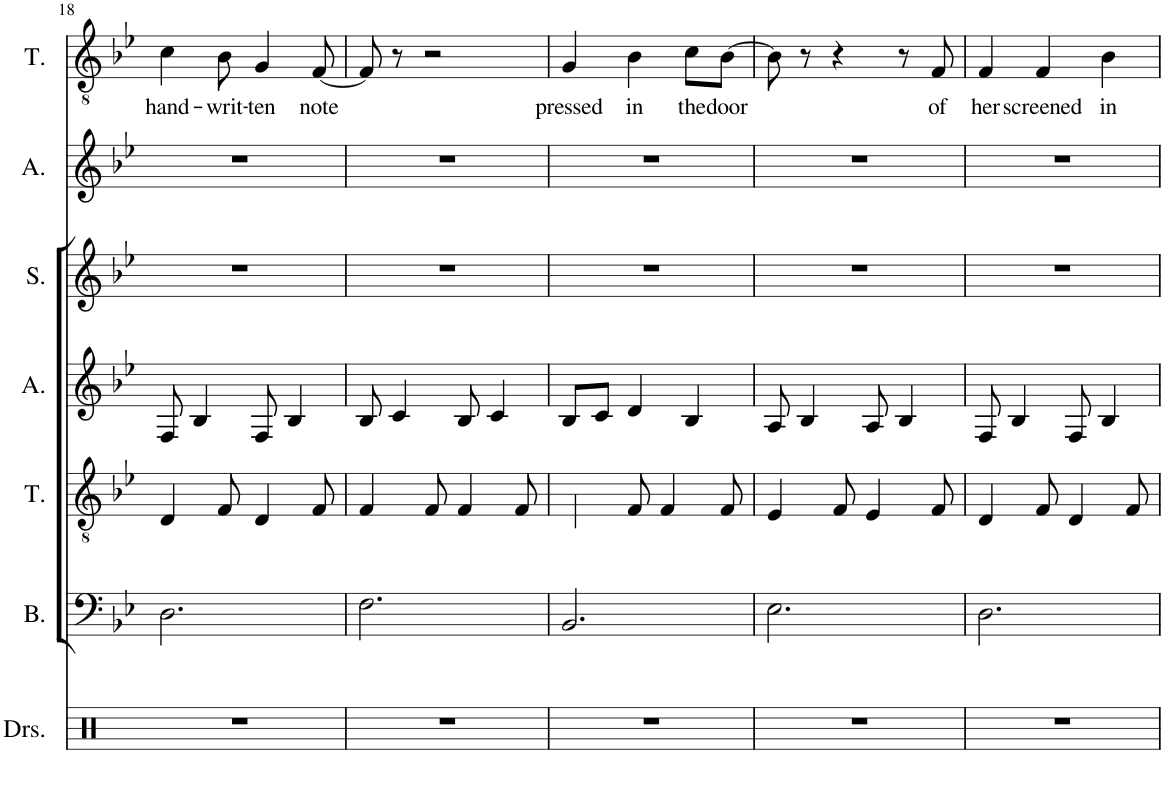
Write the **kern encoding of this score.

**kern	**kern	**kern	**kern	**kern	**kern	**kern	**text
*part7	*part6	*part5	*part4	*part3	*part2	*part1	*part1
*staff7	*staff6	*staff5	*staff4	*staff3	*staff2	*staff1	*staff1
*I"Drumset	*I"Bass	*I"Tenor	*I"Alto	*I"Soprano	*I"Alto	*I"Tenor	*
*I'Drs.	*I'B.	*I'T.	*I'A.	*I'S.	*I'A.	*I'T.	*
!!LO:PB:g=z
*clefX	*clefF4	*clefGv2	*clefG2	*clefG2	*clefG2	*clefGv2	*
*k[]	*k[b-e-]	*k[b-e-]	*k[b-e-]	*k[b-e-]	*k[b-e-]	*k[b-e-]	*
*M3/4	*M3/4	*M3/4	*M3/4	*M3/4	*M3/4	*M3/4	*
=18	=18	=18	=18	=18	=18	=18	=18
!	!	!	!	!	!	!	!LO:LY:b
2.r	2.D\	4D/	8F/	2.r	2.r	4c\	hand-
.	.	.	4B-/	.	.	.	.
!	!	!	!	!	!	!	!LO:LY:b
.	.	8F/	.	.	.	8B-\	-writ-
!	!	!	!	!	!	!	!LO:LY:b
.	.	4D/	8F/	.	.	4G/	-ten
.	.	.	4B-/	.	.	.	.
!	!	!	!	!	!	!	!LO:LY:b
.	.	8F/	.	.	.	[8F/	note
=19	=19	=19	=19	=19	=19	=19	=19
2.r	2.F\	4F/	8B-/	2.r	2.r	8F/]	.
.	.	.	4c/	.	.	8r	.
.	.	8F/	.	.	.	2r	.
.	.	4F/	8B-/	.	.	.	.
.	.	.	4c/	.	.	.	.
.	.	8F/	.	.	.	.	.
=20	=20	=20	=20	=20	=20	=20	=20
!	!	!	!	!	!	!	!LO:LY:b
2.r	2.BB-/	4BB-/	8B-/L	2.r	2.r	4G/	pressed
.	.	.	8c/J	.	.	.	.
!	!	!	!	!	!	!	!LO:LY:b
.	.	8F/	4d/	.	.	4B-\	in
.	.	4F/	.	.	.	.	.
!	!	!	!	!	!	!	!LO:LY:b
.	.	.	4B-/	.	.	8c\L	the
!	!	!	!	!	!	!	!LO:LY:b
.	.	8F/	.	.	.	[8B-\J	door
=21	=21	=21	=21	=21	=21	=21	=21
2.r	2.E-\	4E-/	8A/	2.r	2.r	8B-\]	.
.	.	.	4B-/	.	.	8r	.
.	.	8F/	.	.	.	4r	.
.	.	4E-/	8A/	.	.	.	.
.	.	.	4B-/	.	.	8r	.
!	!	!	!	!	!	!	!LO:LY:b
.	.	8F/	.	.	.	8F/	of
=22	=22	=22	=22	=22	=22	=22	=22
!	!	!	!	!	!	!	!LO:LY:b
2.r	2.D\	4D/	8F/	2.r	2.r	4F/	her
.	.	.	4B-/	.	.	.	.
!	!	!	!	!	!	!	!LO:LY:b
.	.	8F/	.	.	.	4F/	screened
.	.	4D/	8F/	.	.	.	.
!	!	!	!	!	!	!	!LO:LY:b
.	.	.	4B-/	.	.	4B-\	in
.	.	8F/	.	.	.	.	.
=	=	=	=	=	=	=	=
*-	*-	*-	*-	*-	*-	*-	*-
